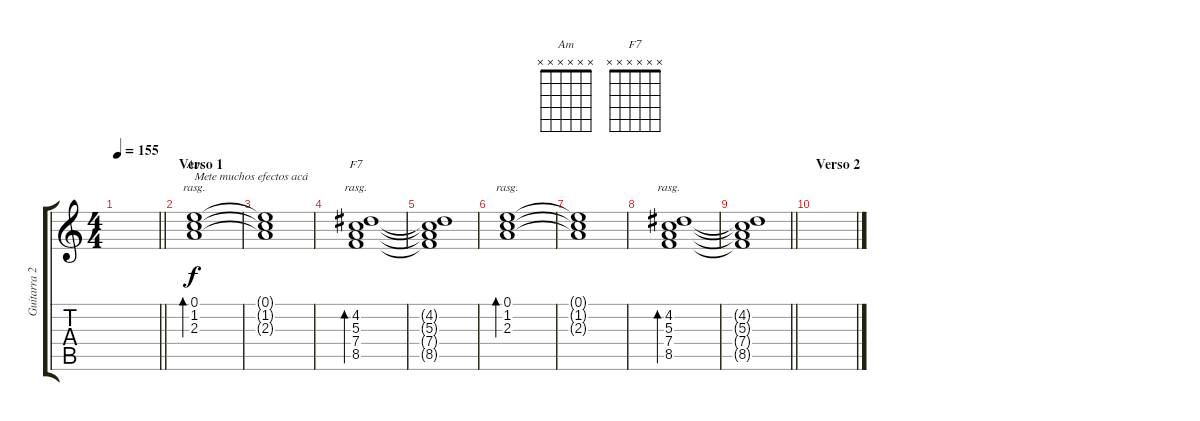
\track ("Guitarra 2" "Guitarra 2") {instrument electricguitarjazz}
\staff {score tabs}
\tuning (E4 B3 G3 D3 A2 E2) {hide}
\chord ("Am" x x x x x x)
\chord ("F7" x x x x x x)
\ts (4 4)
\tempo 155
\clef g2
\barLineRight lightlight
\ks c
|
\section ("" "Verso 1")
(0.1 1.2 2.3).1{bd 120 ch "Am" rasg ii txt "Mete muchos efectos acá"} |
(0.1{t} 1.2{t} 2.3{t}).1 |
(4.2 5.3 7.4 8.5).1{bd 120 ch "F7" rasg ii} |
(4.2{t} 5.3{t} 7.4{t} 8.5{t}).1 |
(0.1 1.2 2.3).1{bd 120 rasg ii} |
(0.1{t} 1.2{t} 2.3{t}).1 |
(4.2 5.3 7.4 8.5).1{bd 120 rasg ii} |
\barLineRight lightlight
(4.2{t} 5.3{t} 7.4{t} 8.5{t}).1 |
\section ("" "Verso 2")
